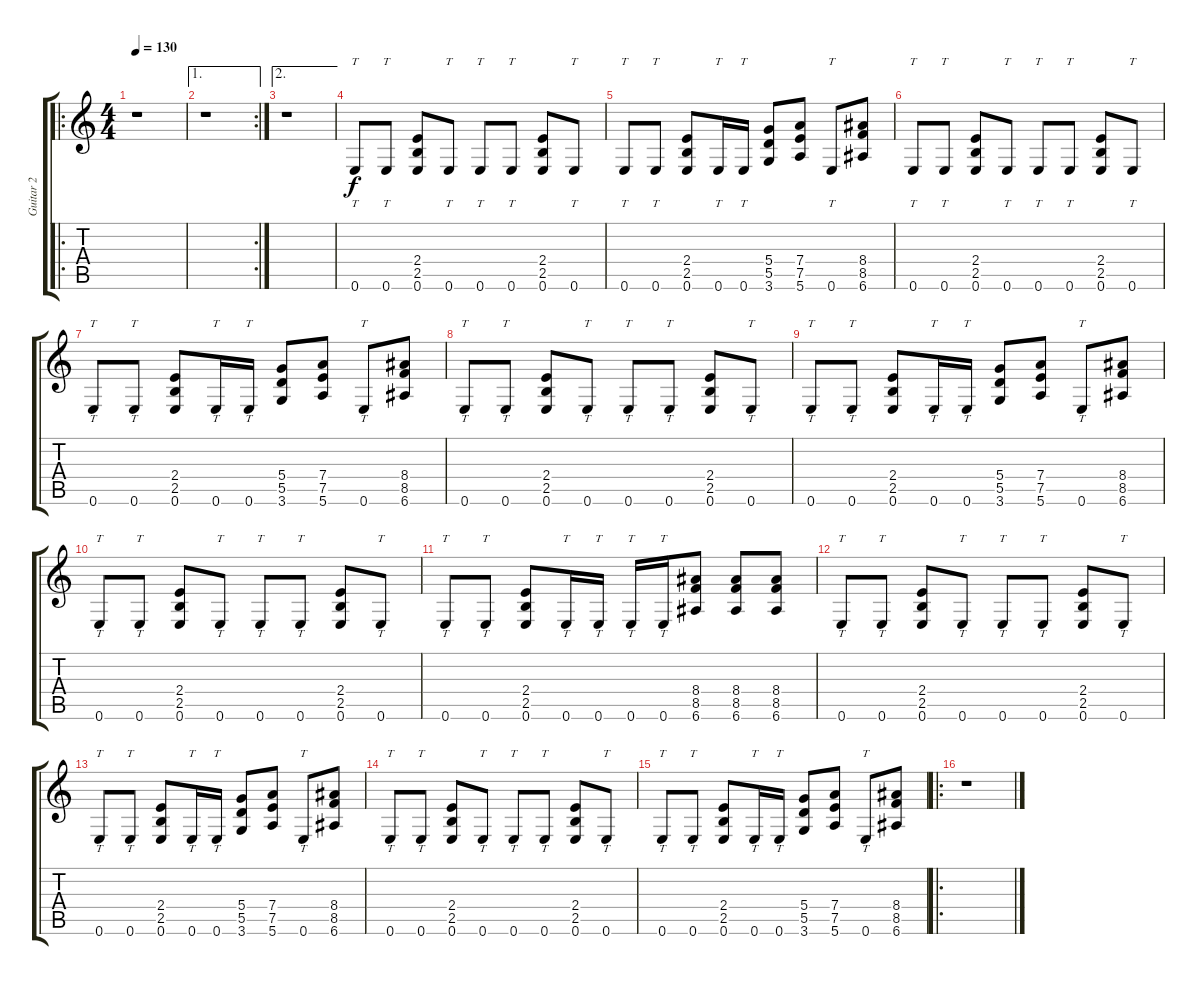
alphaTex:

\track ("Guitar 2" "Guitar 2") {instrument distortionguitar}
\staff {score tabs}
\tuning (E4 B3 G3 D3 A2 E2) {hide}
\ro
\ts (4 4)
\tempo 130
\clef g2
\ks c
r.1{dy f instrument distortionguitar} |
\ae 1
\rc 2
r.1 |
\ae 2
r.1 |
0.6.8{tt} 0.6.8{tt} (2.4 2.5 0.6).8 0.6.8{tt} 0.6.8{tt} 0.6.8{tt} (2.4 2.5 0.6).8 0.6.8{tt} |
0.6.8{tt} 0.6.8{tt} (2.4 2.5 0.6).8 0.6.16{tt} 0.6.16{tt} (5.4 5.5 3.6).8 (7.4 7.5 5.6).8 0.6.8{tt} (8.4 8.5 6.6).8 |
0.6.8{tt} 0.6.8{tt} (2.4 2.5 0.6).8 0.6.8{tt} 0.6.8{tt} 0.6.8{tt} (2.4 2.5 0.6).8 0.6.8{tt} |
0.6.8{tt} 0.6.8{tt} (2.4 2.5 0.6).8 0.6.16{tt} 0.6.16{tt} (5.4 5.5 3.6).8 (7.4 7.5 5.6).8 0.6.8{tt} (8.4 8.5 6.6).8 |
0.6.8{tt} 0.6.8{tt} (2.4 2.5 0.6).8 0.6.8{tt} 0.6.8{tt} 0.6.8{tt} (2.4 2.5 0.6).8 0.6.8{tt} |
0.6.8{tt} 0.6.8{tt} (2.4 2.5 0.6).8 0.6.16{tt} 0.6.16{tt} (5.4 5.5 3.6).8 (7.4 7.5 5.6).8 0.6.8{tt} (8.4 8.5 6.6).8 |
0.6.8{tt} 0.6.8{tt} (2.4 2.5 0.6).8 0.6.8{tt} 0.6.8{tt} 0.6.8{tt} (2.4 2.5 0.6).8 0.6.8{tt} |
0.6.8{tt} 0.6.8{tt} (2.4 2.5 0.6).8 0.6.16{tt} 0.6.16{tt} 0.6.16{tt} 0.6.16{tt} (8.4 8.5 6.6).8 (8.4 8.5 6.6).8 (8.4 8.5 6.6).8 |
0.6.8{tt} 0.6.8{tt} (2.4 2.5 0.6).8 0.6.8{tt} 0.6.8{tt} 0.6.8{tt} (2.4 2.5 0.6).8 0.6.8{tt} |
0.6.8{tt} 0.6.8{tt} (2.4 2.5 0.6).8 0.6.16{tt} 0.6.16{tt} (5.4 5.5 3.6).8 (7.4 7.5 5.6).8 0.6.8{tt} (8.4 8.5 6.6).8 |
0.6.8{tt} 0.6.8{tt} (2.4 2.5 0.6).8 0.6.8{tt} 0.6.8{tt} 0.6.8{tt} (2.4 2.5 0.6).8 0.6.8{tt} |
0.6.8{tt} 0.6.8{tt} (2.4 2.5 0.6).8 0.6.16{tt} 0.6.16{tt} (5.4 5.5 3.6).8 (7.4 7.5 5.6).8 0.6.8{tt} (8.4 8.5 6.6).8 |
\ro
r.1
